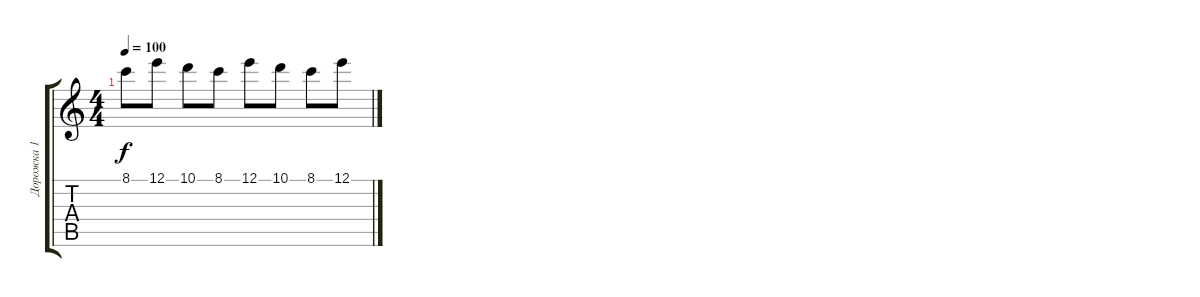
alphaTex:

\track ("Дорожка 1" "Дорожка 1") {instrument distortionguitar}
\staff {score tabs}
\tuning (E4 B3 G3 D3 A2 E2) {hide}
\ts (4 4)
\tempo 100
\clef g2
\ks c
8.1.8{dy f} 12.1.8 10.1.8 8.1.8 12.1.8 10.1.8 8.1.8 12.1.8
